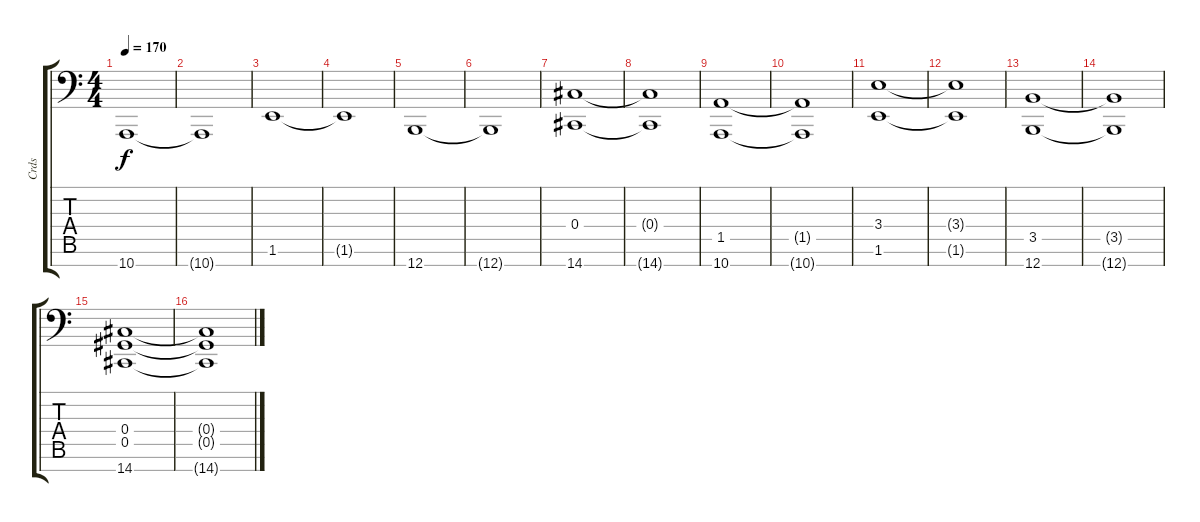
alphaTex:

\track ("Crds" "Crds") {instrument stringensemble2}
\staff {score tabs}
\tuning (Eb4 Bb3 Gb3 Db3 Ab2 Eb2 B0) {hide}
\ts (4 4)
\tempo 170
\clef f4
\ks c
10.7.1{dy f} |
10.7{t}.1 |
1.6.1 |
1.6{t}.1 |
12.7.1 |
12.7{t}.1 |
(0.4 14.7).1 |
(0.4{t} 14.7{t}).1 |
(1.5 10.7).1 |
(1.5{t} 10.7{t}).1 |
(3.4 1.6).1 |
(3.4{t} 1.6{t}).1 |
(3.5 12.7).1 |
(3.5{t} 12.7{t}).1 |
(0.4 0.5 14.7).1 |
(0.4{t} 0.5{t} 14.7{t}).1
